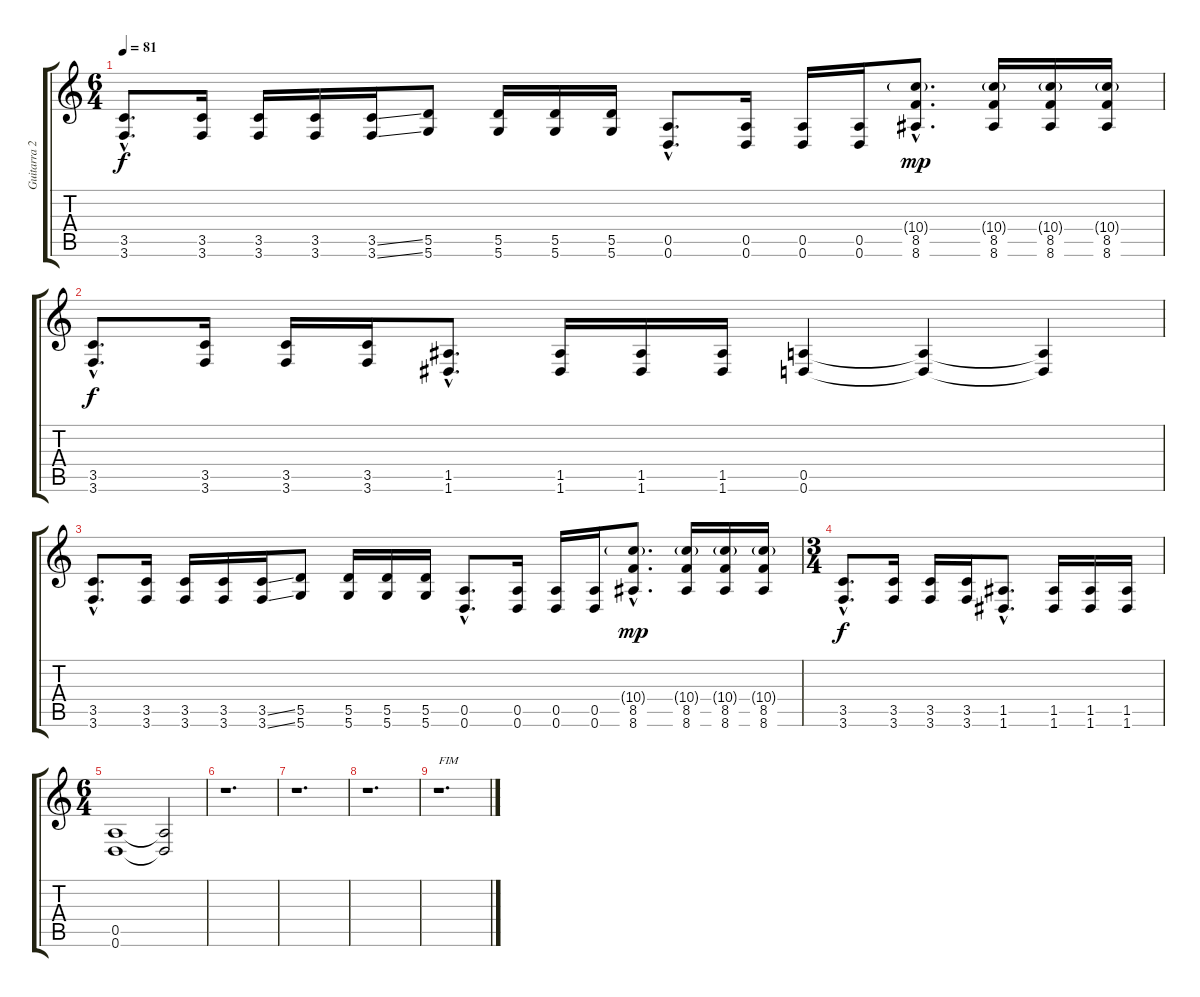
\track ("Guitarra 2" "Guitarra 2") {instrument distortionguitar}
\staff {score tabs}
\tuning (E4 B3 G3 D3 A2 D2) {hide}
\ts (6 4)
\tempo 81
\clef g2
\ks c
(3.5{hac} 3.6{hac}).8{d dy f} (3.5 3.6).16 (3.5 3.6).16 (3.5 3.6).16 (3.5{ss} 3.6{ss}).16 (5.5 5.6).8 (5.5 5.6).16 (5.5 5.6).16 (5.5 5.6).16 (0.5{hac} 0.6{hac}).8{d} (0.5 0.6).16 (0.5 0.6).16 (0.5 0.6).16 (10.4{g hac} 8.5{hac} 8.6{hac}).8{d dy mp} (10.4{g} 8.5 8.6).16 (10.4{g} 8.5 8.6).16 (10.4{g} 8.5 8.6).16 |
(3.5{hac} 3.6{hac}).8{d dy f} (3.5 3.6).16 (3.5 3.6).16 (3.5 3.6).16 (1.5{hac} 1.6{hac}).8{d} (1.5 1.6).16 (1.5 1.6).16 (1.5 1.6).16 (0.5 0.6).4 (0.5{t} 0.6{t}).4 (0.5{t} 0.6{t}).4 |
(3.5{hac} 3.6{hac}).8{d} (3.5 3.6).16 (3.5 3.6).16 (3.5 3.6).16 (3.5{ss} 3.6{ss}).16 (5.5 5.6).8 (5.5 5.6).16 (5.5 5.6).16 (5.5 5.6).16 (0.5{hac} 0.6{hac}).8{d} (0.5 0.6).16 (0.5 0.6).16 (0.5 0.6).16 (10.4{g hac} 8.5{hac} 8.6{hac}).8{d dy mp} (10.4{g} 8.5 8.6).16 (10.4{g} 8.5 8.6).16 (10.4{g} 8.5 8.6).16 |
\ts (3 4)
(3.5{hac} 3.6{hac}).8{d dy f} (3.5 3.6).16 (3.5 3.6).16 (3.5 3.6).16 (1.5{hac} 1.6{hac}).8{d} (1.5 1.6).16 (1.5 1.6).16 (1.5 1.6).16 |
\ts (6 4)
(0.5 0.6).1 (0.5{t} 0.6{t}).2 |
r.1{d} |
r.1{d} |
r.1{d} |
r.1{d txt "FIM"}
